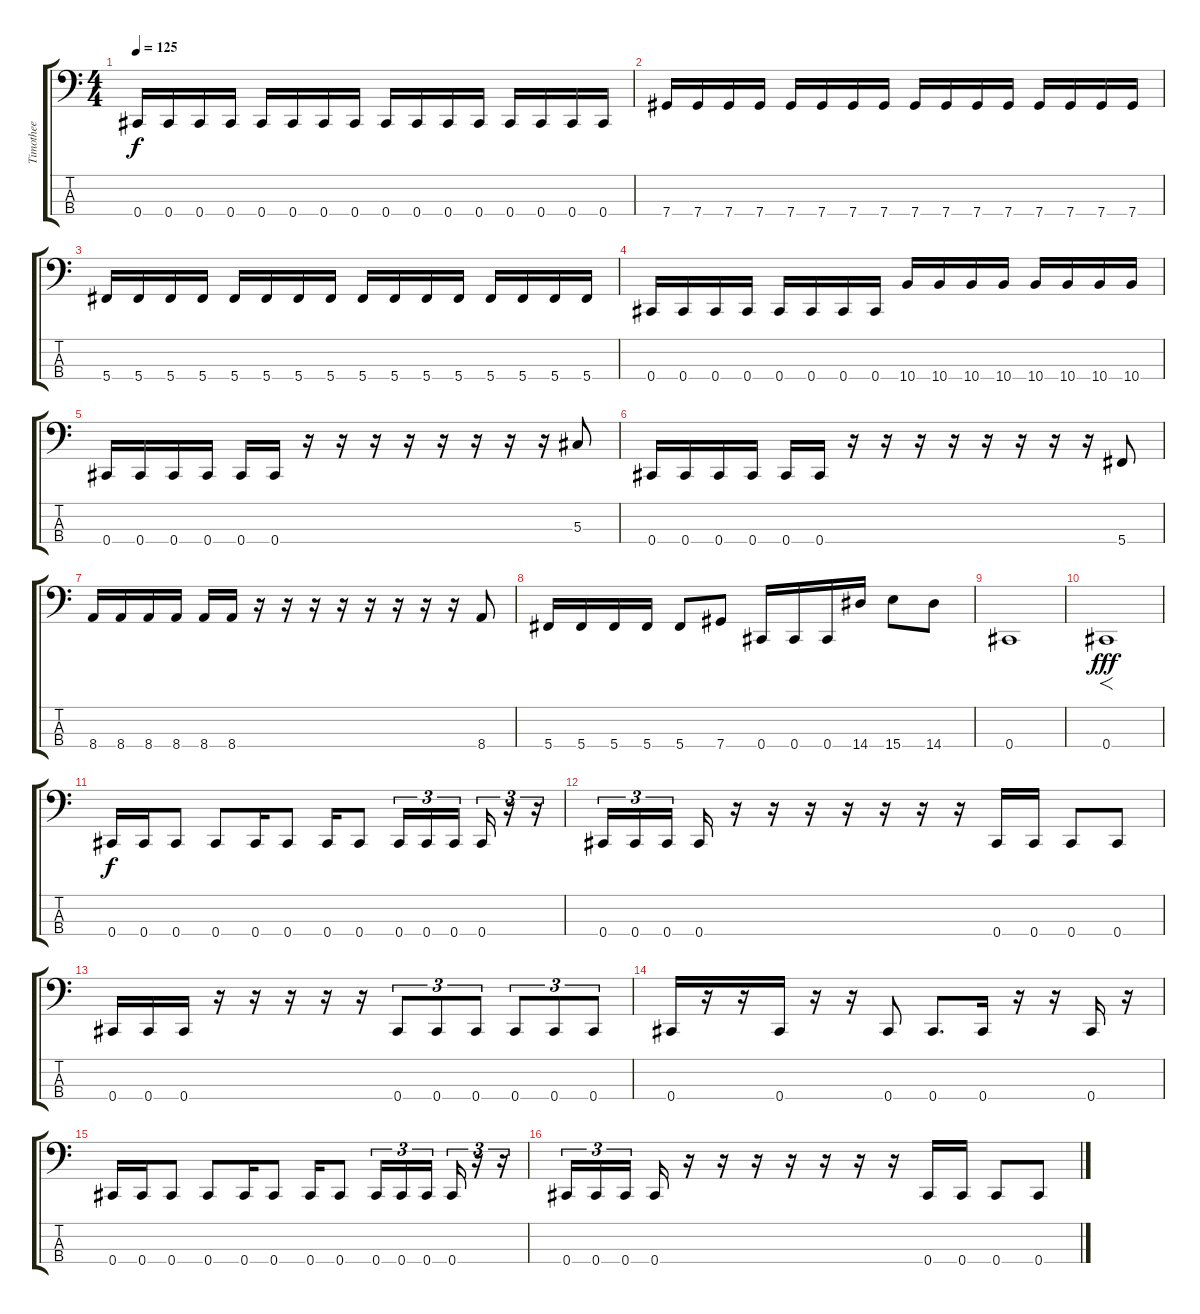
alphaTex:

\track ("Timothee" "Timothee") {instrument electricbasspick}
\staff {score tabs}
\tuning (Gb2 Db2 Ab1 Db1) {hide}
\ts (4 4)
\tempo 125
\clef f4
\ks c
0.4.16{dy f} 0.4.16 0.4.16 0.4.16 0.4.16 0.4.16 0.4.16 0.4.16 0.4.16 0.4.16 0.4.16 0.4.16 0.4.16 0.4.16 0.4.16 0.4.16 |
7.4.16 7.4.16 7.4.16 7.4.16 7.4.16 7.4.16 7.4.16 7.4.16 7.4.16 7.4.16 7.4.16 7.4.16 7.4.16 7.4.16 7.4.16 7.4.16 |
5.4.16 5.4.16 5.4.16 5.4.16 5.4.16 5.4.16 5.4.16 5.4.16 5.4.16 5.4.16 5.4.16 5.4.16 5.4.16 5.4.16 5.4.16 5.4.16 |
0.4.16 0.4.16 0.4.16 0.4.16 0.4.16 0.4.16 0.4.16 0.4.16 10.4.16 10.4.16 10.4.16 10.4.16 10.4.16 10.4.16 10.4.16 10.4.16 |
0.4.16 0.4.16 0.4.16 0.4.16 0.4.16 0.4.16 r.16 r.16 r.16 r.16 r.16 r.16 r.16 r.16 5.3.8 |
0.4.16 0.4.16 0.4.16 0.4.16 0.4.16 0.4.16 r.16 r.16 r.16 r.16 r.16 r.16 r.16 r.16 5.4.8 |
8.4.16 8.4.16 8.4.16 8.4.16 8.4.16 8.4.16 r.16 r.16 r.16 r.16 r.16 r.16 r.16 r.16 8.4.8 |
5.4.16 5.4.16 5.4.16 5.4.16 5.4.8 7.4.8 0.4.16 0.4.16 0.4.16 14.4.16 15.4.8 14.4.8 |
0.4.1 |
0.4.1{f dy fff} |
0.4.16{dy f} 0.4.16 0.4.8 0.4.8 0.4.16 0.4.8 0.4.16 0.4.8 0.4.16{tu (3 2)} 0.4.16{tu (3 2)} 0.4.16{tu (3 2)} 0.4.16{tu (3 2)} r.16{tu (3 2)} r.16{tu (3 2)} |
0.4.16{tu (3 2)} 0.4.16{tu (3 2)} 0.4.16{tu (3 2)} 0.4.16 r.16 r.16 r.16 r.16 r.16 r.16 r.16 0.4.16 0.4.16 0.4.8 0.4.8 |
0.4.16 0.4.16 0.4.16 r.16 r.16 r.16 r.16 r.16 0.4.8{tu (3 2)} 0.4.8{tu (3 2)} 0.4.8{tu (3 2)} 0.4.8{tu (3 2)} 0.4.8{tu (3 2)} 0.4.8{tu (3 2)} |
0.4.16 r.16 r.16 0.4.16 r.16 r.16 0.4.8 0.4.8{d} 0.4.16 r.16 r.16 0.4.16 r.16 |
0.4.16 0.4.16 0.4.8 0.4.8 0.4.16 0.4.8 0.4.16 0.4.8 0.4.16{tu (3 2)} 0.4.16{tu (3 2)} 0.4.16{tu (3 2)} 0.4.16{tu (3 2)} r.16{tu (3 2)} r.16{tu (3 2)} |
0.4.16{tu (3 2)} 0.4.16{tu (3 2)} 0.4.16{tu (3 2)} 0.4.16 r.16 r.16 r.16 r.16 r.16 r.16 r.16 0.4.16 0.4.16 0.4.8 0.4.8
